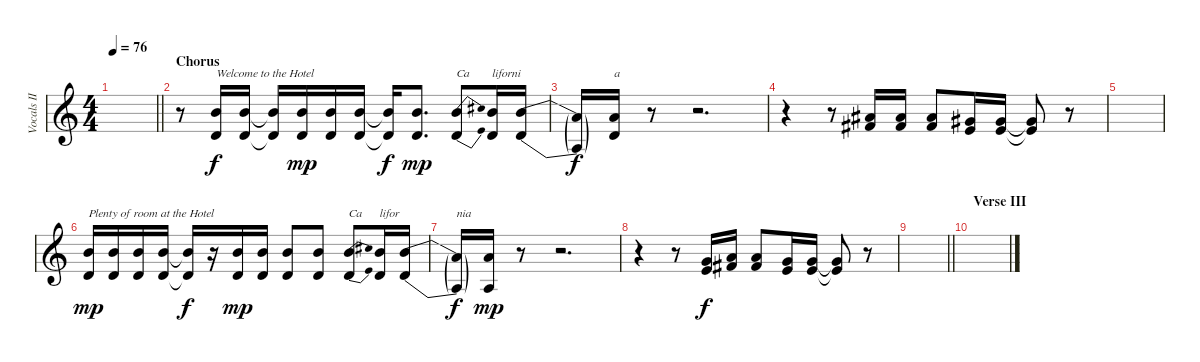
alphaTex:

\track ("Vocals II" "Vocals II") {instrument lead2sawtooth}
\staff {score}
\tuning (E4 B3 G3 D3 A2 E2) {hide}
\ts (4 4)
\tempo 76
\clef g2
\barLineRight lightlight
\ks c
|
\section ("" "Chorus")
r.8 (7.1 7.3).16{txt "Welcome to the Hotel "} (7.1 7.3).16 (7.1{t} 7.3{t}).16{dy f} (7.1 7.3).16{dy mp} (7.1 7.3).16 (7.1 7.3).16 (7.1{t} 7.3{t}).16{dy f} (7.1 7.3).8{d dy mp} (7.1{be (bend 0 0 60 4)} 7.3{be (bend 0 0 60 4)}).8{txt "Ca"} (7.1 7.3).16{txt "liforni"} (5.1{be (custom 0 4 20 4 40 0 60 0)} 2.3{be (custom 0 10 20 10 40 0 60 0)}).16 |
(5.1{t} 2.3{t}).16{dy f} (5.1 3.2).16{txt "a"} r.8 r.2{d} |
r.4 r.8 (6.1 7.2).16 (6.1 7.2).16 (4.1{be (custom 0 4 20 4 40 0 60 0)} 5.2{be (custom 0 4 20 4 40 0 60 0)}).8 (4.1 5.2).16 (4.1 5.2).16 (4.1{t} 5.2{t}).8 r.8 |
|
(7.1 7.3).16{txt "Plenty of room at the Hotel " dy mp} (7.1 7.3).16 (7.1 7.3).16 (7.1 7.3).16 (7.1{t} 7.3{t}).16{dy f} r.16 (7.1 7.3).16{dy mp} (7.1 7.3).16 (7.1 7.3).8 (7.1 7.3).8 (7.1{be (bend 0 0 60 4)} 7.3{be (bend 0 0 60 4)}).8{txt "Ca"} (7.1 7.3).16{txt "lifor"} (5.1{be (custom 0 4 20 4 40 0 60 0)} 2.3{be (custom 0 10 20 10 40 0 60 0)}).16 |
(5.1{t} 2.3{t}).16{txt "nia " dy f} (5.1 2.3).16{dy mp} r.8 r.2{d} |
r.4 r.8 (3.1 5.2).16{dy f} (5.1 7.2).16 (3.1{be (custom 0 4 20 4 40 0 60 0)} 5.2{be (custom 0 4 20 4 40 0 60 0)}).8 (3.1 5.2).16 (3.1 5.2).16 (3.1{t} 5.2{t}).8 r.8 |
\barLineRight lightlight
|
\section ("" "Verse III")
